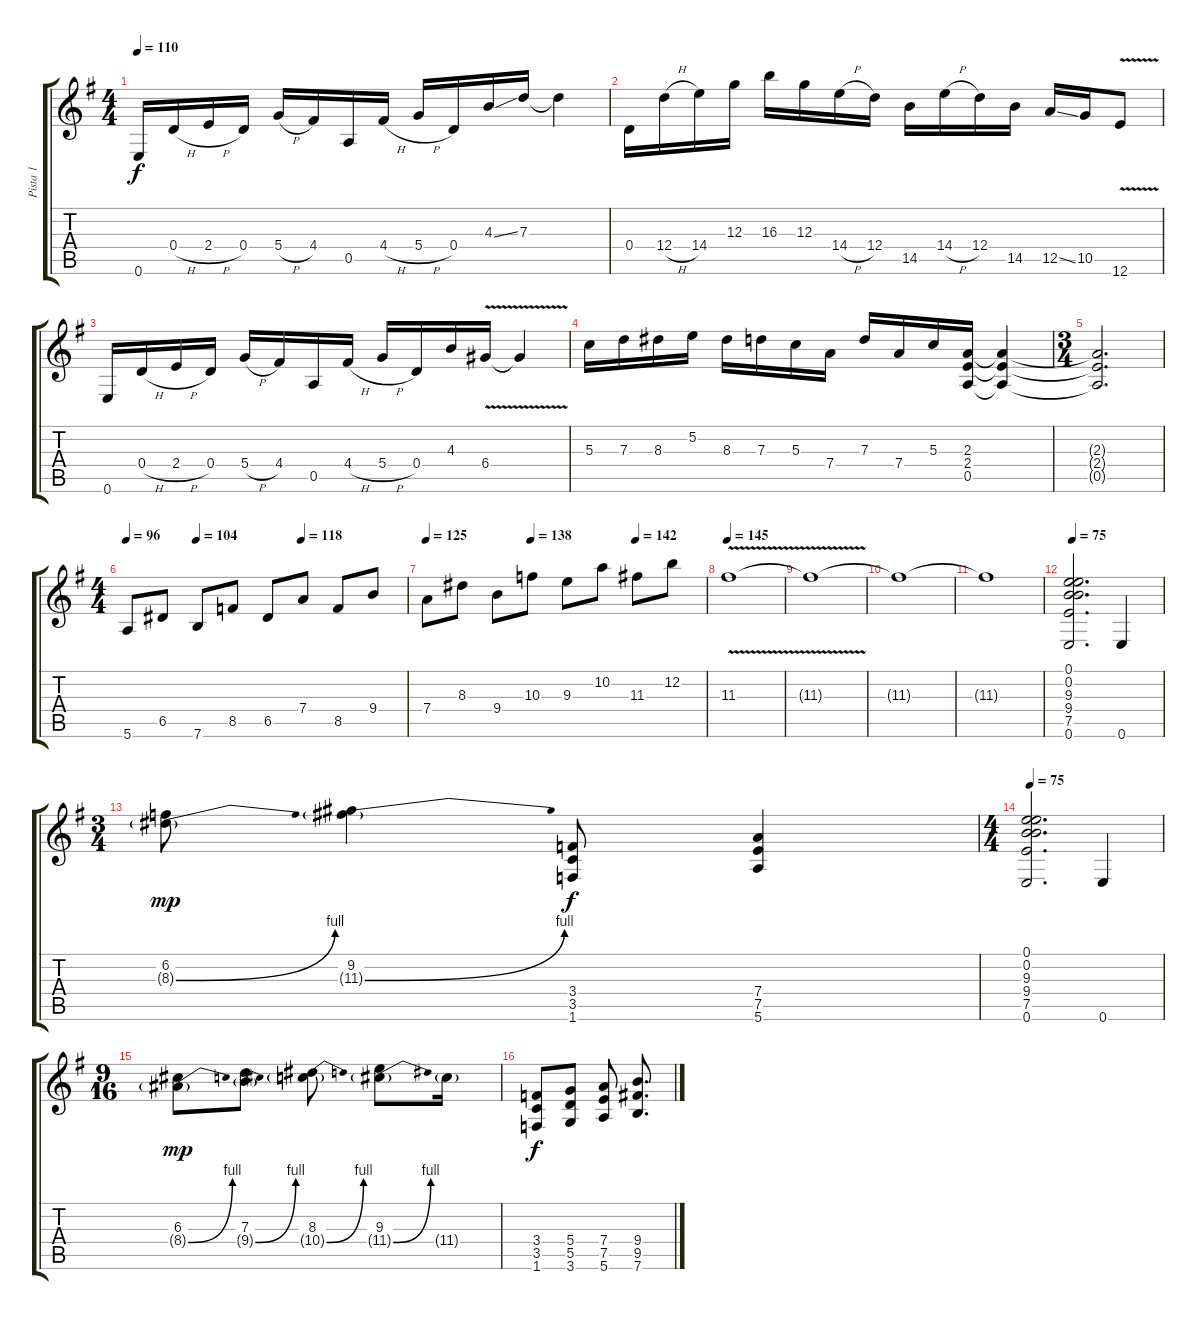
\track ("Pista 1" "Pista 1") {instrument electricguitarclean}
\staff {score tabs}
\tuning (E4 B3 G3 D3 A2 E2) {hide}
\ts (4 4)
\tempo 110
\clef g2
\ks g
0.6.16{dy f} 0.4{h}.16 2.4{h}.16 0.4.16 5.4{h}.16 4.4.16 0.5.16 4.4{h}.16 5.4{h}.16 0.4.16 4.3{ss}.16 7.3.16 7.3{t}.4 |
0.4.16 12.4{h}.16 14.4.16 12.3.16 16.3.16 12.3.16 14.4{h}.16 12.4.16 14.5.16 14.4{h}.16 12.4.16 14.5.16 12.5{ss}.16 10.5.16 12.6{v}.8 |
0.6.16 0.4{h}.16 2.4{h}.16 0.4.16 5.4{h}.16 4.4.16 0.5.16 4.4{h}.16 5.4{h}.16 0.4.16 4.3.16 6.4{v}.16 6.4{t}.4 |
5.3.16 7.3.16 8.3.16 5.2.16 8.3.16 7.3.16 5.3.16 7.4.16 7.3.16 7.4.16 5.3.16 (2.3 2.4 0.5).16 (2.3{t} 2.4{t} 0.5{t}).4 |
\ts (3 4)
(2.3{t} 2.4{t} 0.5{t}).2{d} |
\ts (4 4)
\tempo 96
\tempo (104 0.25)
\tempo (118 0.625)
5.6.8 6.5.8 7.6.8 8.5.8 6.5.8 7.4.8 8.5.8 9.4.8 |
\tempo 125
\tempo (138 0.375)
\tempo (142 0.75)
7.4.8 8.3.8 9.4.8 10.3.8 9.3.8 10.2.8 11.3.8 12.2.8 |
\tempo 145
11.3{v}.1 |
11.3{t}.1 |
11.3{t}.1 |
11.3{t}.1 |
\tempo 75
(0.1 0.2 9.3 9.4 7.5 0.6).2{d instrument distortionguitar} 0.6.4 |
\ts (3 4)
(6.2 8.3{be (bend 0 0 60 4) g}).8{dy mp} (9.2 11.3{be (bend 0 0 60 4) g}).4 (3.4 3.5 1.6).8{dy f} (7.4 7.5 5.6).4 |
\ts (4 4)
\tempo 75
(0.1 0.2 9.3 9.4 7.5 0.6).2{d instrument distortionguitar} 0.6.4 |
\ts (9 16)
(6.3 8.4{be (bend 0 0 60 4) g}).8{dy mp} (7.3 9.4{be (bend 0 0 60 4) g}).8 (8.3 10.4{be (bend 0 0 60 4) g}).8 (9.3 11.4{be (bend 0 0 60 4) g}).8 11.4{g}.16 |
(3.4 3.5 1.6).8{dy f} (5.4 5.5 3.6).8 (7.4 7.5 5.6).8 (9.4 9.5 7.6).8{d}
